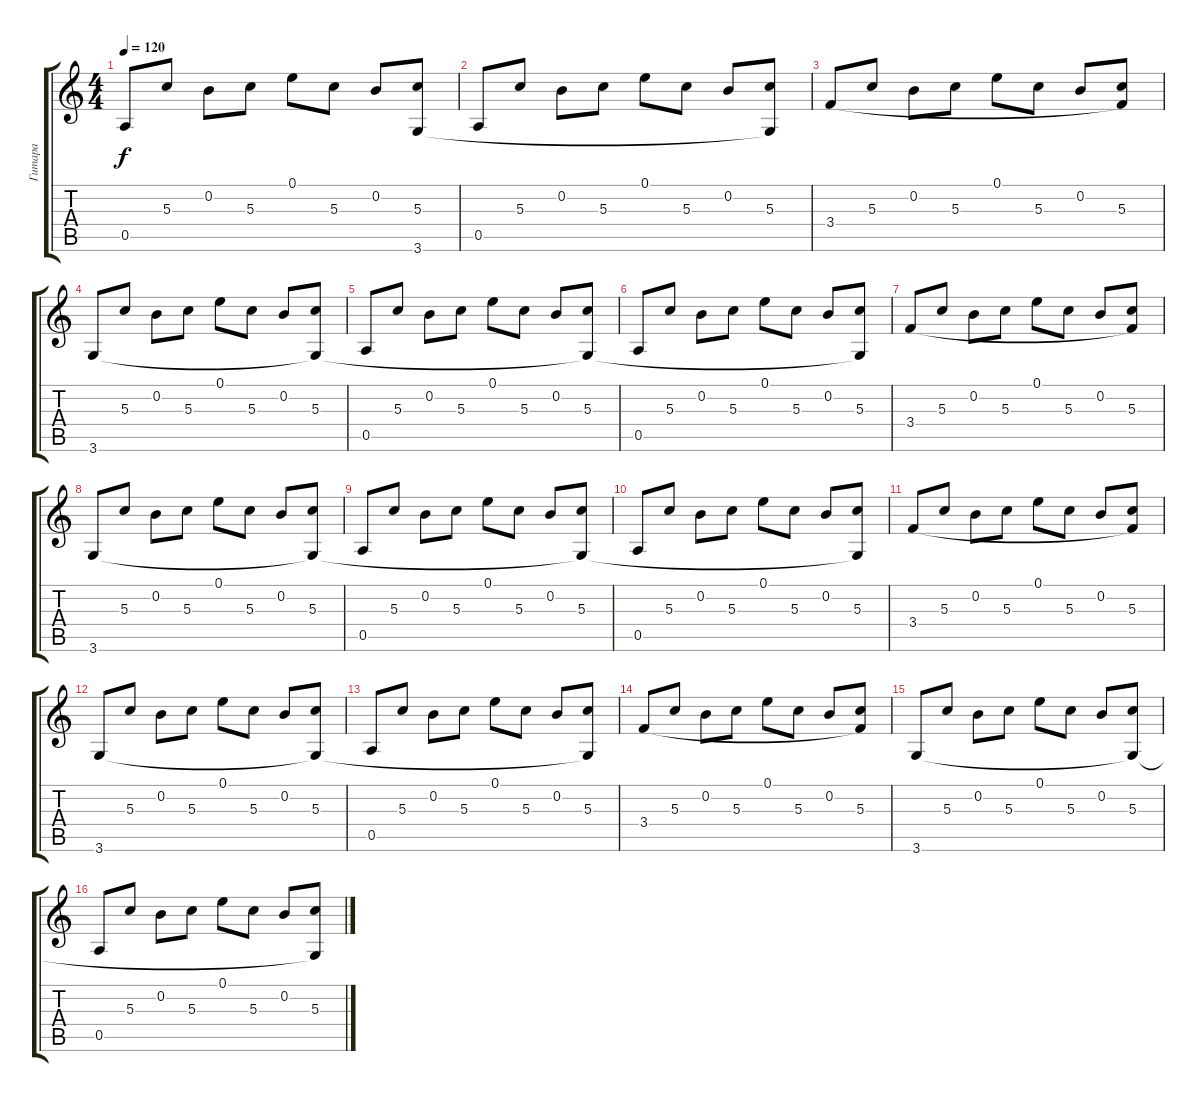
\track ("Гитара" "Гитара") {instrument acousticguitarsteel}
\staff {score tabs}
\tuning (E4 B3 G3 D3 A2 E2) {hide}
\ts (4 4)
\tempo 120
\clef g2
\ks c
0.5.8{dy f} 5.3.8 0.2.8 5.3.8 0.1.8 5.3.8 0.2.8 (5.3 3.6{t}).8 |
0.5.8 5.3.8 0.2.8 5.3.8 0.1.8 5.3.8 0.2.8 (5.3 3.6{t}).8 |
3.4.8 5.3.8 0.2.8 5.3.8 0.1.8 5.3.8 0.2.8 (5.3 3.4{t}).8 |
3.6.8 5.3.8 0.2.8 5.3.8 0.1.8 5.3.8 0.2.8 (5.3 3.6{t}).8 |
0.5.8 5.3.8 0.2.8 5.3.8 0.1.8 5.3.8 0.2.8 (5.3 3.6{t}).8 |
0.5.8 5.3.8 0.2.8 5.3.8 0.1.8 5.3.8 0.2.8 (5.3 3.6{t}).8 |
3.4.8 5.3.8 0.2.8 5.3.8 0.1.8 5.3.8 0.2.8 (5.3 3.4{t}).8 |
3.6.8 5.3.8 0.2.8 5.3.8 0.1.8 5.3.8 0.2.8 (5.3 3.6{t}).8 |
0.5.8 5.3.8 0.2.8 5.3.8 0.1.8 5.3.8 0.2.8 (5.3 3.6{t}).8 |
0.5.8 5.3.8 0.2.8 5.3.8 0.1.8 5.3.8 0.2.8 (5.3 3.6{t}).8 |
3.4.8 5.3.8 0.2.8 5.3.8 0.1.8 5.3.8 0.2.8 (5.3 3.4{t}).8 |
3.6.8 5.3.8 0.2.8 5.3.8 0.1.8 5.3.8 0.2.8 (5.3 3.6{t}).8 |
0.5.8 5.3.8 0.2.8 5.3.8 0.1.8 5.3.8 0.2.8 (5.3 3.6{t}).8 |
3.4.8 5.3.8 0.2.8 5.3.8 0.1.8 5.3.8 0.2.8 (5.3 3.4{t}).8 |
3.6.8 5.3.8 0.2.8 5.3.8 0.1.8 5.3.8 0.2.8 (5.3 3.6{t}).8 |
0.5.8 5.3.8 0.2.8 5.3.8 0.1.8 5.3.8 0.2.8 (5.3 3.6{t}).8
